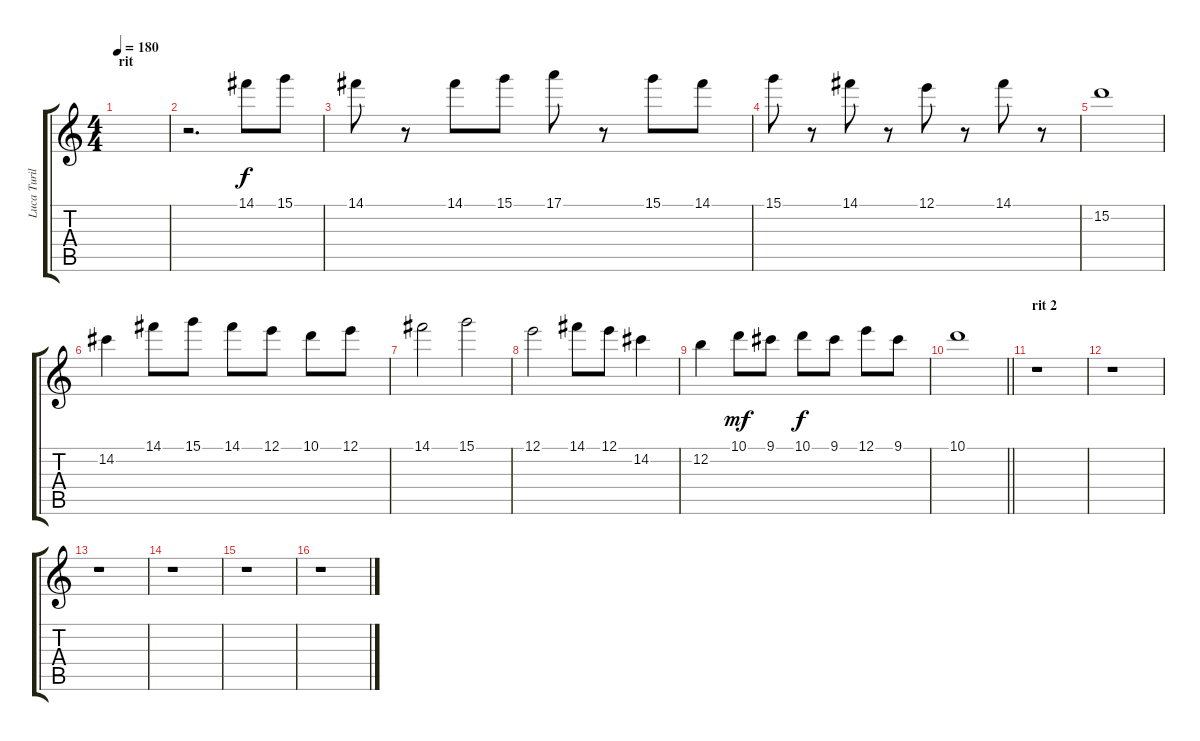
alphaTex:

\track ("Luca Turilli" "Luca Turil") {instrument distortionguitar}
\staff {score tabs}
\tuning (E4 B3 G3 D3 A2 E2) {hide}
\ts (4 4)
\section ("" "rit")
\tempo 180
\clef g2
\ks c
|
r.2{d} 14.1.8 15.1.8 |
14.1.8 r.8 14.1.8 15.1.8 17.1.8 r.8 15.1.8 14.1.8 |
15.1.8 r.8 14.1.8 r.8 12.1.8 r.8 14.1.8 r.8 |
15.2.1 |
14.2.4 14.1.8 15.1.8 14.1.8 12.1.8 10.1.8 12.1.8 |
14.1.2 15.1.2 |
12.1.2 14.1.8 12.1.8 14.2.4 |
12.2.4 10.1.8{dy mf} 9.1.8 10.1.8{dy f} 9.1.8 12.1.8 9.1.8 |
\barLineRight lightlight
10.1.1 |
\section ("" "rit 2")
r.1 |
r.1 |
r.1 |
r.1 |
r.1 |
r.1
